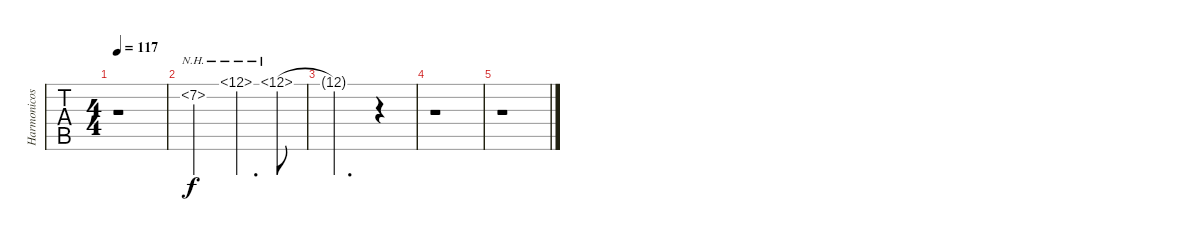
\track ("Harmonicos" "Harmonicos") {instrument electricguitarjazz}
\staff {tabs}
\tuning (D4 A3 F3 C3 G2 C2) {hide}
\ts (4 4)
\tempo 117
\clef g2
\ks c
r.1{dy f} |
7.2{nh}.2 12.1{nh}.4{d} 12.1{nh}.8 |
12.1{t}.2{d} r.4 |
r.1 |
r.1
